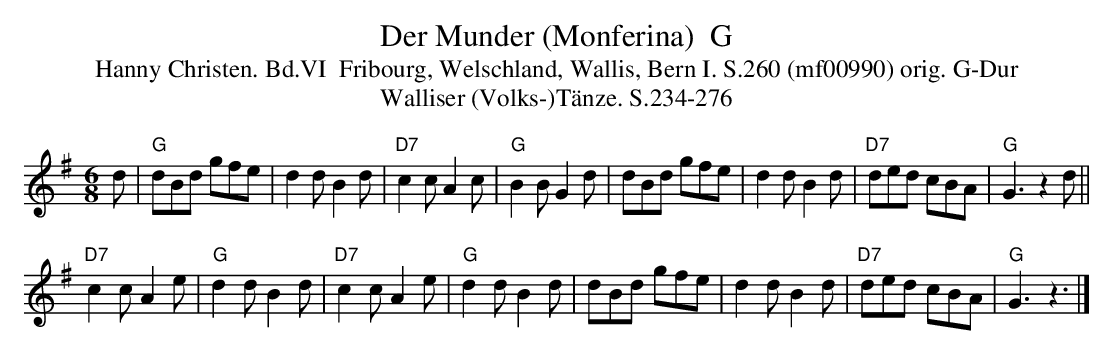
X:1
T: Der Munder (Monferina)  G
T:Hanny Christen. Bd.VI  Fribourg, Welschland, Wallis, Bern I. S.260 (mf00990) orig. G-Dur
T:Walliser (Volks-)T\"anze. S.234-276
M:6/8
L:1/8
K:G %%MIDI gchordon
d | "G"dBd gfe | d2d B2d | "D7"c2c A2c | "G"B2B G2d | dBd gfe | d2d B2d | "D7"ded cBA | "G"G3z2d ||
"D7"c2c A2e | "G"d2d B2d | "D7"c2c A2e | "G"d2d B2d | dBd gfe | d2d B2d | "D7"ded cBA | "G"G3z3 |]
